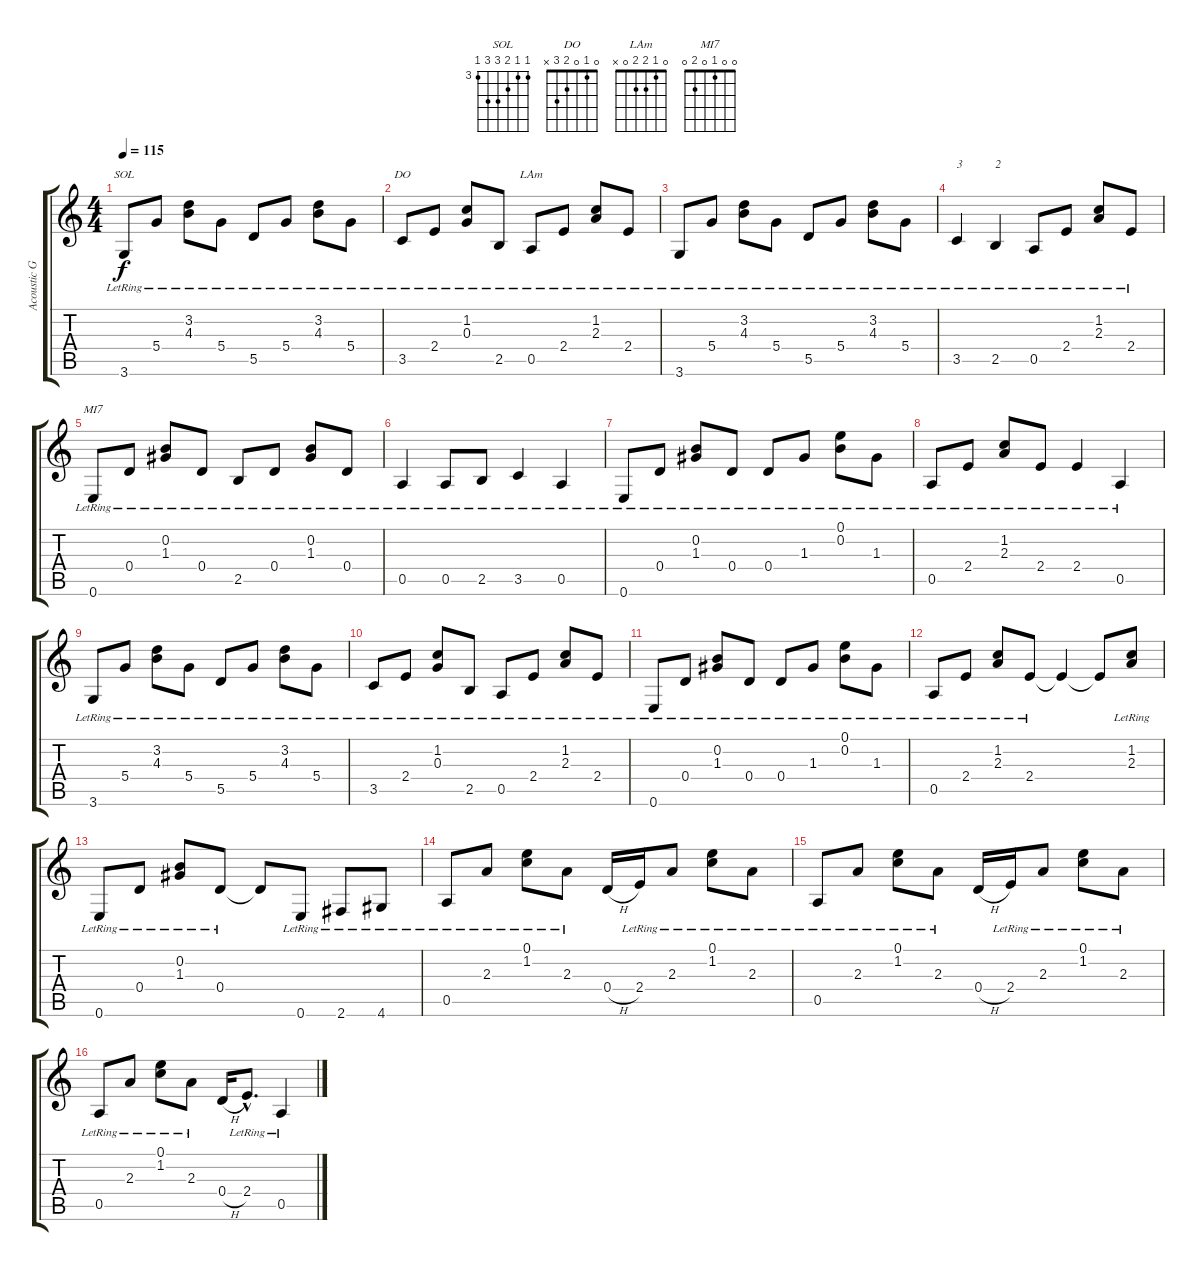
\track ("Acoustic Guitar" "Acoustic G") {instrument acousticguitarnylon}
\staff {score tabs}
\tuning (E4 B3 G3 D3 A2 E2) {hide}
\chord ("SOL" 3 3 4 5 5 3) {firstfret 3}
\chord ("DO" 0 1 0 2 3 x)
\chord ("LAm" 0 1 2 2 0 x)
\chord ("MI7" 0 0 1 0 2 0)
\ts (4 4)
\tempo 115
\clef g2
\ks c
3.6{lr}.8{ch "SOL" dy f} 5.4{lr}.8 (3.2{lr} 4.3{lr}).8 5.4{lr}.8 5.5{lr}.8 5.4{lr}.8 (3.2{lr} 4.3{lr}).8 5.4{lr}.8 |
3.5{lr}.8{ch "DO"} 2.4{lr}.8 (1.2{lr} 0.3{lr}).8 2.5{lr}.8 0.5{lr}.8{ch "LAm"} 2.4{lr}.8 (1.2{lr} 2.3{lr}).8 2.4{lr}.8 |
3.6{lr}.8 5.4{lr}.8 (3.2{lr} 4.3{lr}).8 5.4{lr}.8 5.5{lr}.8 5.4{lr}.8 (3.2{lr} 4.3{lr}).8 5.4{lr}.8 |
3.5{lr}.4{txt "3"} 2.5{lr}.4{txt "2"} 0.5{lr}.8 2.4{lr}.8 (1.2{lr} 2.3{lr}).8 2.4{lr}.8 |
0.6{lr}.8{ch "MI7"} 0.4{lr}.8 (0.2{lr} 1.3{lr}).8 0.4{lr}.8 2.5{lr}.8 0.4{lr}.8 (0.2{lr} 1.3{lr}).8 0.4{lr}.8 |
0.5{lr}.4 0.5{lr}.8 2.5{lr}.8 3.5{lr}.4 0.5{lr}.4 |
0.6{lr}.8 0.4{lr}.8 (0.2{lr} 1.3{lr}).8 0.4{lr}.8 0.4{lr}.8 1.3{lr}.8 (0.1{lr} 0.2{lr}).8 1.3{lr}.8 |
0.5{lr}.8 2.4{lr}.8 (1.2{lr} 2.3{lr}).8 2.4{lr}.8 2.4{lr}.4 0.5{lr}.4 |
3.6{lr}.8 5.4{lr}.8 (3.2{lr} 4.3{lr}).8 5.4{lr}.8 5.5{lr}.8 5.4{lr}.8 (3.2{lr} 4.3{lr}).8 5.4{lr}.8 |
3.5{lr}.8 2.4{lr}.8 (1.2{lr} 0.3{lr}).8 2.5{lr}.8 0.5{lr}.8 2.4{lr}.8 (1.2{lr} 2.3{lr}).8 2.4{lr}.8 |
0.6{lr}.8 0.4{lr}.8 (0.2{lr} 1.3{lr}).8 0.4{lr}.8 0.4{lr}.8 1.3{lr}.8 (0.1{lr} 0.2{lr}).8 1.3{lr}.8 |
0.5{lr}.8 2.4{lr}.8 (1.2{lr} 2.3{lr}).8 2.4{lr}.8 2.4{t}.4 2.4{t}.8 (1.2{lr} 2.3{lr}).8 |
0.6{lr}.8 0.4{lr}.8 (0.2{lr} 1.3{lr}).8 0.4{lr}.8 0.4{t}.8 0.6{lr}.8 2.6{lr}.8 4.6{lr}.8 |
0.5{lr}.8 2.3{lr}.8 (0.1{lr} 1.2{lr}).8 2.3{lr}.8 0.4{h}.16 2.4{lr}.16 2.3{lr}.8 (0.1{lr} 1.2{lr}).8 2.3{lr}.8 |
0.5{lr}.8 2.3{lr}.8 (0.1{lr} 1.2{lr}).8 2.3{lr}.8 0.4{h}.16 2.4{lr}.16 2.3{lr}.8 (0.1{lr} 1.2{lr}).8 2.3{lr}.8 |
0.5{lr}.8 2.3{lr}.8 (0.1{lr} 1.2{lr}).8 2.3{lr}.8 0.4{h}.16 2.4{hac lr}.8{d} 0.5{lr}.4
